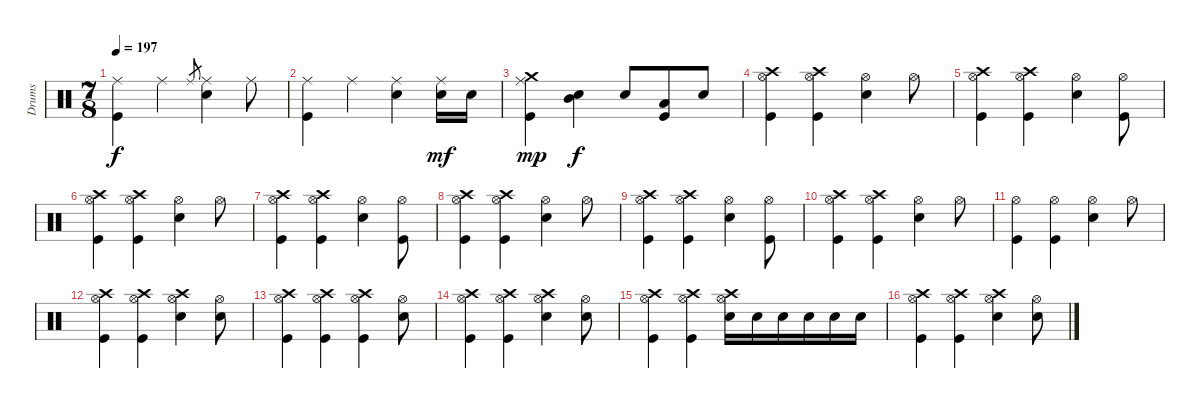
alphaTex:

\track ("Drums" "Drums") {instrument percussion}
\staff {score}
\articulation defaults
\ts (7 8)
\tempo 197
\clef neutral
\ks c
("Ride (middle)" "Kick (hit)").4{dy f} "Ride (middle)".4 "Ride (middle)".8{gr} ("Ride (middle)" "Electric Snare (hit)").4 "Ride (middle)".8 |
("Ride (middle)" "Kick (hit)").4 "Ride (middle)".4 ("Ride (middle)" "Electric Snare (hit)").4 ("Ride (middle)" "Electric Snare (hit)").16{dy mf} "Electric Snare (hit)".16 |
("Crash medium (hit)" "Ride (middle)" "Kick (hit)").4{dy mp} ("Electric Snare (hit)" "Mid Tom (hit)").4{dy f} "Electric Snare (hit)".8 ("Kick (hit)" "Low Floor Tom (hit)").8 "Electric Snare (hit)".8 |
("Hi-Hat (open)" "Crash high (hit)" "Kick (hit)").4 ("Hi-Hat (open)" "Crash high (hit)" "Kick (hit)").4 ("Hi-Hat (open)" "Electric Snare (hit)").4 "Hi-Hat (open)".8 |
("Hi-Hat (open)" "Crash high (hit)" "Kick (hit)").4 ("Hi-Hat (open)" "Crash high (hit)" "Kick (hit)").4 ("Hi-Hat (open)" "Electric Snare (hit)").4 ("Hi-Hat (open)" "Kick (hit)").8 |
("Hi-Hat (open)" "Crash high (hit)" "Kick (hit)").4 ("Hi-Hat (open)" "Crash high (hit)" "Kick (hit)").4 ("Hi-Hat (open)" "Electric Snare (hit)").4 "Hi-Hat (open)".8 |
("Hi-Hat (open)" "Crash high (hit)" "Kick (hit)").4 ("Hi-Hat (open)" "Crash high (hit)" "Kick (hit)").4 ("Hi-Hat (open)" "Electric Snare (hit)").4 ("Hi-Hat (open)" "Kick (hit)").8 |
("Hi-Hat (open)" "Crash high (hit)" "Kick (hit)").4 ("Hi-Hat (open)" "Crash high (hit)" "Kick (hit)").4 ("Hi-Hat (open)" "Electric Snare (hit)").4 "Hi-Hat (open)".8 |
("Hi-Hat (open)" "Crash high (hit)" "Kick (hit)").4 ("Hi-Hat (open)" "Crash high (hit)" "Kick (hit)").4 ("Hi-Hat (open)" "Electric Snare (hit)").4 ("Hi-Hat (open)" "Kick (hit)").8 |
("Hi-Hat (open)" "Crash high (hit)" "Kick (hit)").4 ("Hi-Hat (open)" "Crash high (hit)" "Kick (hit)").4 ("Hi-Hat (open)" "Electric Snare (hit)").4 "Hi-Hat (open)".8 |
("Hi-Hat (open)" "Kick (hit)").4 ("Hi-Hat (open)" "Kick (hit)").4 ("Hi-Hat (open)" "Electric Snare (hit)").4 "Hi-Hat (open)".8 |
("Crash high (hit)" "Hi-Hat (open)" "Kick (hit)").4 ("Crash high (hit)" "Hi-Hat (open)" "Kick (hit)").4 ("Crash high (hit)" "Hi-Hat (open)" "Electric Snare (hit)").4 ("Hi-Hat (open)" "Electric Snare (hit)").8 |
("Crash high (hit)" "Hi-Hat (open)" "Kick (hit)").4 ("Crash high (hit)" "Hi-Hat (open)" "Kick (hit)").4 ("Crash high (hit)" "Hi-Hat (open)" "Kick (hit)").4 ("Hi-Hat (open)" "Electric Snare (hit)").8 |
("Crash high (hit)" "Hi-Hat (open)" "Kick (hit)").4 ("Crash high (hit)" "Hi-Hat (open)" "Kick (hit)").4 ("Crash high (hit)" "Hi-Hat (open)" "Electric Snare (hit)").4 ("Hi-Hat (open)" "Electric Snare (hit)").8 |
("Crash high (hit)" "Hi-Hat (open)" "Kick (hit)").4 ("Crash high (hit)" "Hi-Hat (open)" "Kick (hit)").4 ("Crash high (hit)" "Hi-Hat (open)" "Electric Snare (hit)").16 "Electric Snare (hit)".16 "Electric Snare (hit)".16 "Electric Snare (hit)".16 "Electric Snare (hit)".16 "Electric Snare (hit)".16 |
("Crash high (hit)" "Hi-Hat (open)" "Kick (hit)").4 ("Crash high (hit)" "Hi-Hat (open)" "Kick (hit)").4 ("Crash high (hit)" "Hi-Hat (open)" "Electric Snare (hit)").4 ("Hi-Hat (open)" "Electric Snare (hit)").8
